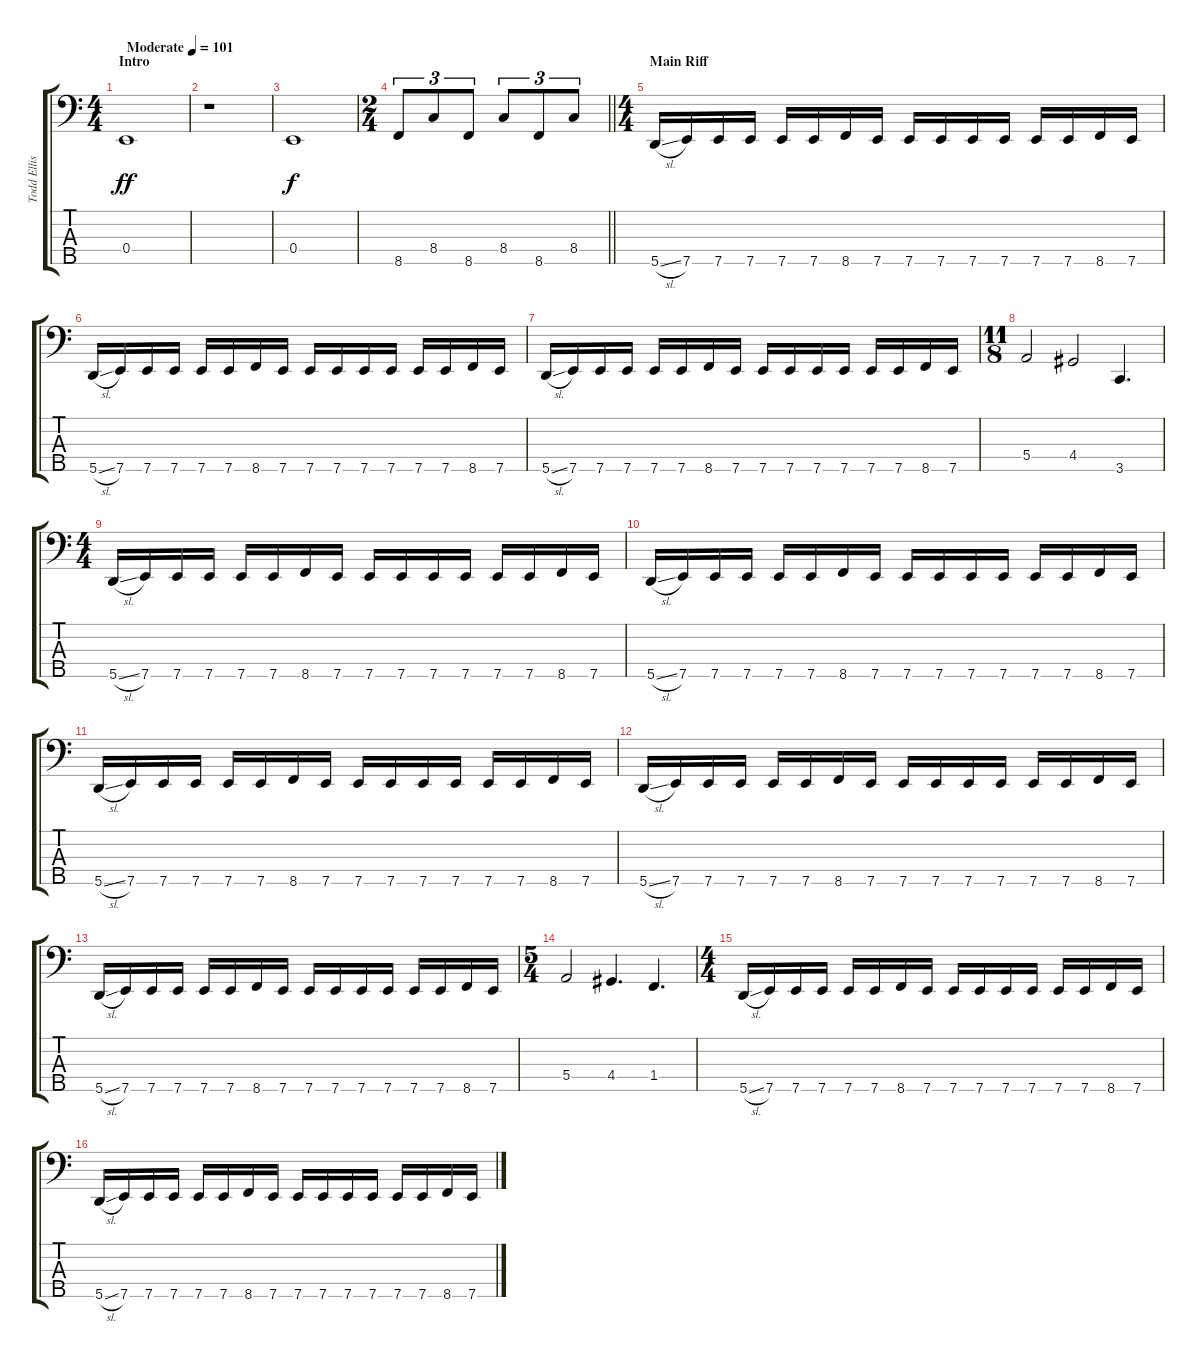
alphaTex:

\track ("Todd Ellis" "Todd Ellis") {instrument electricbassfinger}
\staff {score tabs}
\tuning (G2 D2 A1 E1 A0) {hide}
\ts (4 4)
\section ("" "Intro")
\tempo (101 "Moderate")
\clef f4
\ks c
0.4.1{dy ff instrument electricbassfinger} |
r.1 |
0.4.1{dy f} |
\ts (2 4)
\barLineRight lightlight
8.5.8{tu (3 2)} 8.4.8{tu (3 2)} 8.5.8{tu (3 2)} 8.4.8{tu (3 2)} 8.5.8{tu (3 2)} 8.4.8{tu (3 2)} |
\ts (4 4)
\section ("" "Main Riff")
5.5{sl}.16 7.5.16 7.5.16 7.5.16 7.5.16 7.5.16 8.5.16 7.5.16 7.5.16 7.5.16 7.5.16 7.5.16 7.5.16 7.5.16 8.5.16 7.5.16 |
5.5{sl}.16 7.5.16 7.5.16 7.5.16 7.5.16 7.5.16 8.5.16 7.5.16 7.5.16 7.5.16 7.5.16 7.5.16 7.5.16 7.5.16 8.5.16 7.5.16 |
5.5{sl}.16 7.5.16 7.5.16 7.5.16 7.5.16 7.5.16 8.5.16 7.5.16 7.5.16 7.5.16 7.5.16 7.5.16 7.5.16 7.5.16 8.5.16 7.5.16 |
\ts (11 8)
5.4.2 4.4.2 3.5.4{d} |
\ts (4 4)
5.5{sl}.16 7.5.16 7.5.16 7.5.16 7.5.16 7.5.16 8.5.16 7.5.16 7.5.16 7.5.16 7.5.16 7.5.16 7.5.16 7.5.16 8.5.16 7.5.16 |
5.5{sl}.16 7.5.16 7.5.16 7.5.16 7.5.16 7.5.16 8.5.16 7.5.16 7.5.16 7.5.16 7.5.16 7.5.16 7.5.16 7.5.16 8.5.16 7.5.16 |
5.5{sl}.16 7.5.16 7.5.16 7.5.16 7.5.16 7.5.16 8.5.16 7.5.16 7.5.16 7.5.16 7.5.16 7.5.16 7.5.16 7.5.16 8.5.16 7.5.16 |
5.5{sl}.16 7.5.16 7.5.16 7.5.16 7.5.16 7.5.16 8.5.16 7.5.16 7.5.16 7.5.16 7.5.16 7.5.16 7.5.16 7.5.16 8.5.16 7.5.16 |
5.5{sl}.16 7.5.16 7.5.16 7.5.16 7.5.16 7.5.16 8.5.16 7.5.16 7.5.16 7.5.16 7.5.16 7.5.16 7.5.16 7.5.16 8.5.16 7.5.16 |
\ts (5 4)
5.4.2 4.4.4{d} 1.4.4{d} |
\ts (4 4)
5.5{sl}.16 7.5.16 7.5.16 7.5.16 7.5.16 7.5.16 8.5.16 7.5.16 7.5.16 7.5.16 7.5.16 7.5.16 7.5.16 7.5.16 8.5.16 7.5.16 |
5.5{sl}.16 7.5.16 7.5.16 7.5.16 7.5.16 7.5.16 8.5.16 7.5.16 7.5.16 7.5.16 7.5.16 7.5.16 7.5.16 7.5.16 8.5.16 7.5.16
